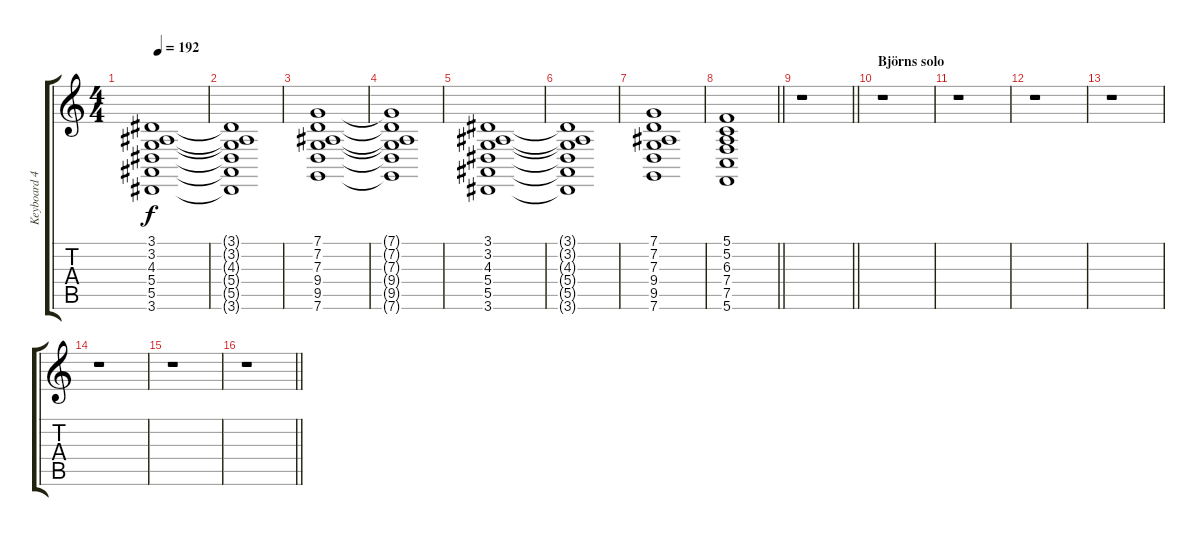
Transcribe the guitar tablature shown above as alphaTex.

\track ("Keyboard 4" "Keyboard 4") {instrument fx7echoes}
\staff {score tabs}
\tuning (C4 G3 Eb3 Bb2 F2 C2) {hide}
\ts (4 4)
\tempo 192
\clef g2
\ks c
(3.1 3.2 4.3 5.4 5.5 3.6).1{dy f} |
(3.1{t} 3.2{t} 4.3{t} 5.4{t} 5.5{t} 3.6{t}).1 |
(7.1 7.2 7.3 9.4 9.5 7.6).1 |
(7.1{t} 7.2{t} 7.3{t} 9.4{t} 9.5{t} 7.6{t}).1 |
(3.1 3.2 4.3 5.4 5.5 3.6).1 |
(3.1{t} 3.2{t} 4.3{t} 5.4{t} 5.5{t} 3.6{t}).1 |
(7.1 7.2 7.3 9.4 9.5 7.6).1 |
\barLineRight lightlight
(5.1 5.2 6.3 7.4 7.5 5.6).1 |
\barLineRight lightlight
r.1 |
\section ("" "Björns solo")
r.1 |
r.1 |
r.1 |
r.1 |
r.1 |
r.1 |
\barLineRight lightlight
r.1
